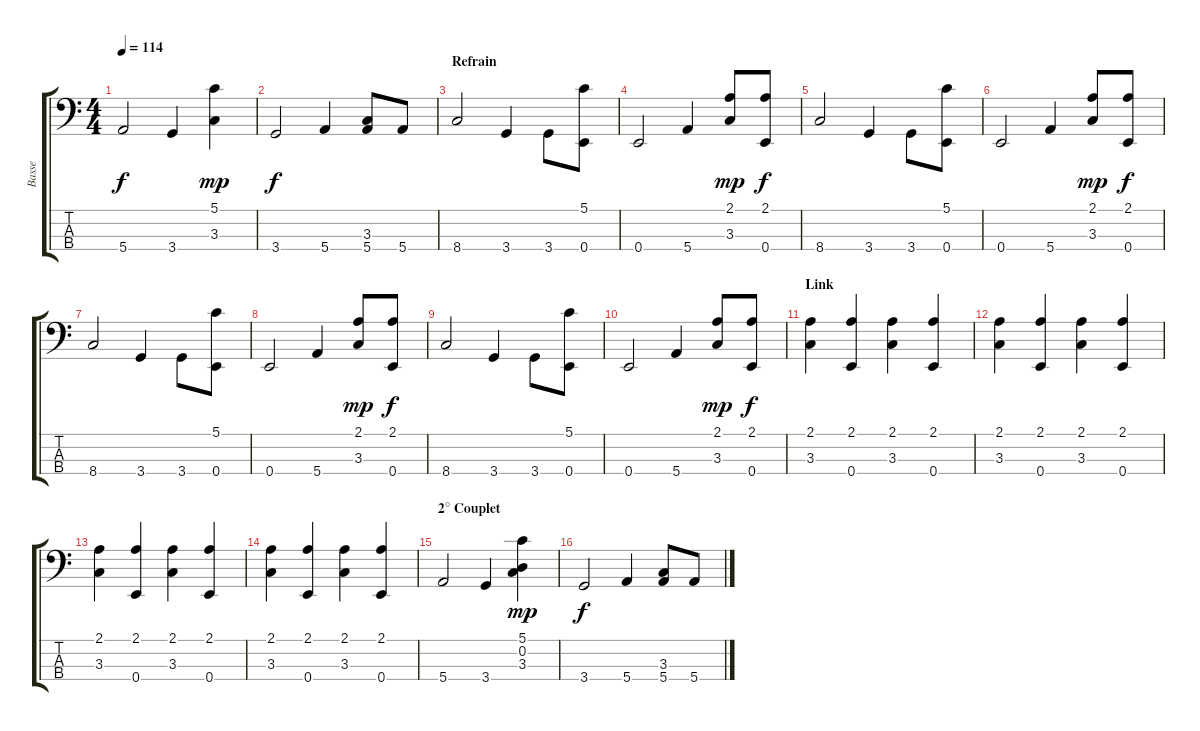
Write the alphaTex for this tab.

\track ("Basse" "Basse") {instrument electricbassfinger}
\staff {score tabs}
\tuning (G2 D2 A1 E1) {hide}
\ts (4 4)
\tempo 114
\clef f4
\ks c
5.4.2{dy f} 3.4.4 (5.1 3.3).4{dy mp} |
3.4.2{dy f} 5.4.4 (3.3 5.4).8 5.4.8 |
\section ("" "Refrain")
8.4.2{volume 12 instrument electricbasspick} 3.4.4 3.4.8 (5.1 0.4).8 |
0.4.2 5.4.4 (2.1 3.3).8{dy mp} (2.1 0.4).8{dy f} |
8.4.2 3.4.4 3.4.8 (5.1 0.4).8 |
0.4.2 5.4.4 (2.1 3.3).8{dy mp} (2.1 0.4).8{dy f} |
8.4.2 3.4.4 3.4.8 (5.1 0.4).8 |
0.4.2 5.4.4 (2.1 3.3).8{dy mp} (2.1 0.4).8{dy f} |
8.4.2 3.4.4 3.4.8 (5.1 0.4).8 |
0.4.2 5.4.4 (2.1 3.3).8{dy mp} (2.1 0.4).8{dy f} |
\section ("" "Link")
(2.1 3.3).4 (2.1 0.4).4 (2.1 3.3).4 (2.1 0.4).4 |
(2.1 3.3).4 (2.1 0.4).4 (2.1 3.3).4 (2.1 0.4).4 |
(2.1 3.3).4 (2.1 0.4).4 (2.1 3.3).4 (2.1 0.4).4 |
(2.1 3.3).4 (2.1 0.4).4 (2.1 3.3).4 (2.1 0.4).4 |
\section ("" "2° Couplet")
5.4.2{volume 14 instrument electricbassfinger} 3.4.4 (5.1 0.2 3.3).4{dy mp} |
3.4.2{dy f} 5.4.4 (3.3 5.4).8 5.4.8
